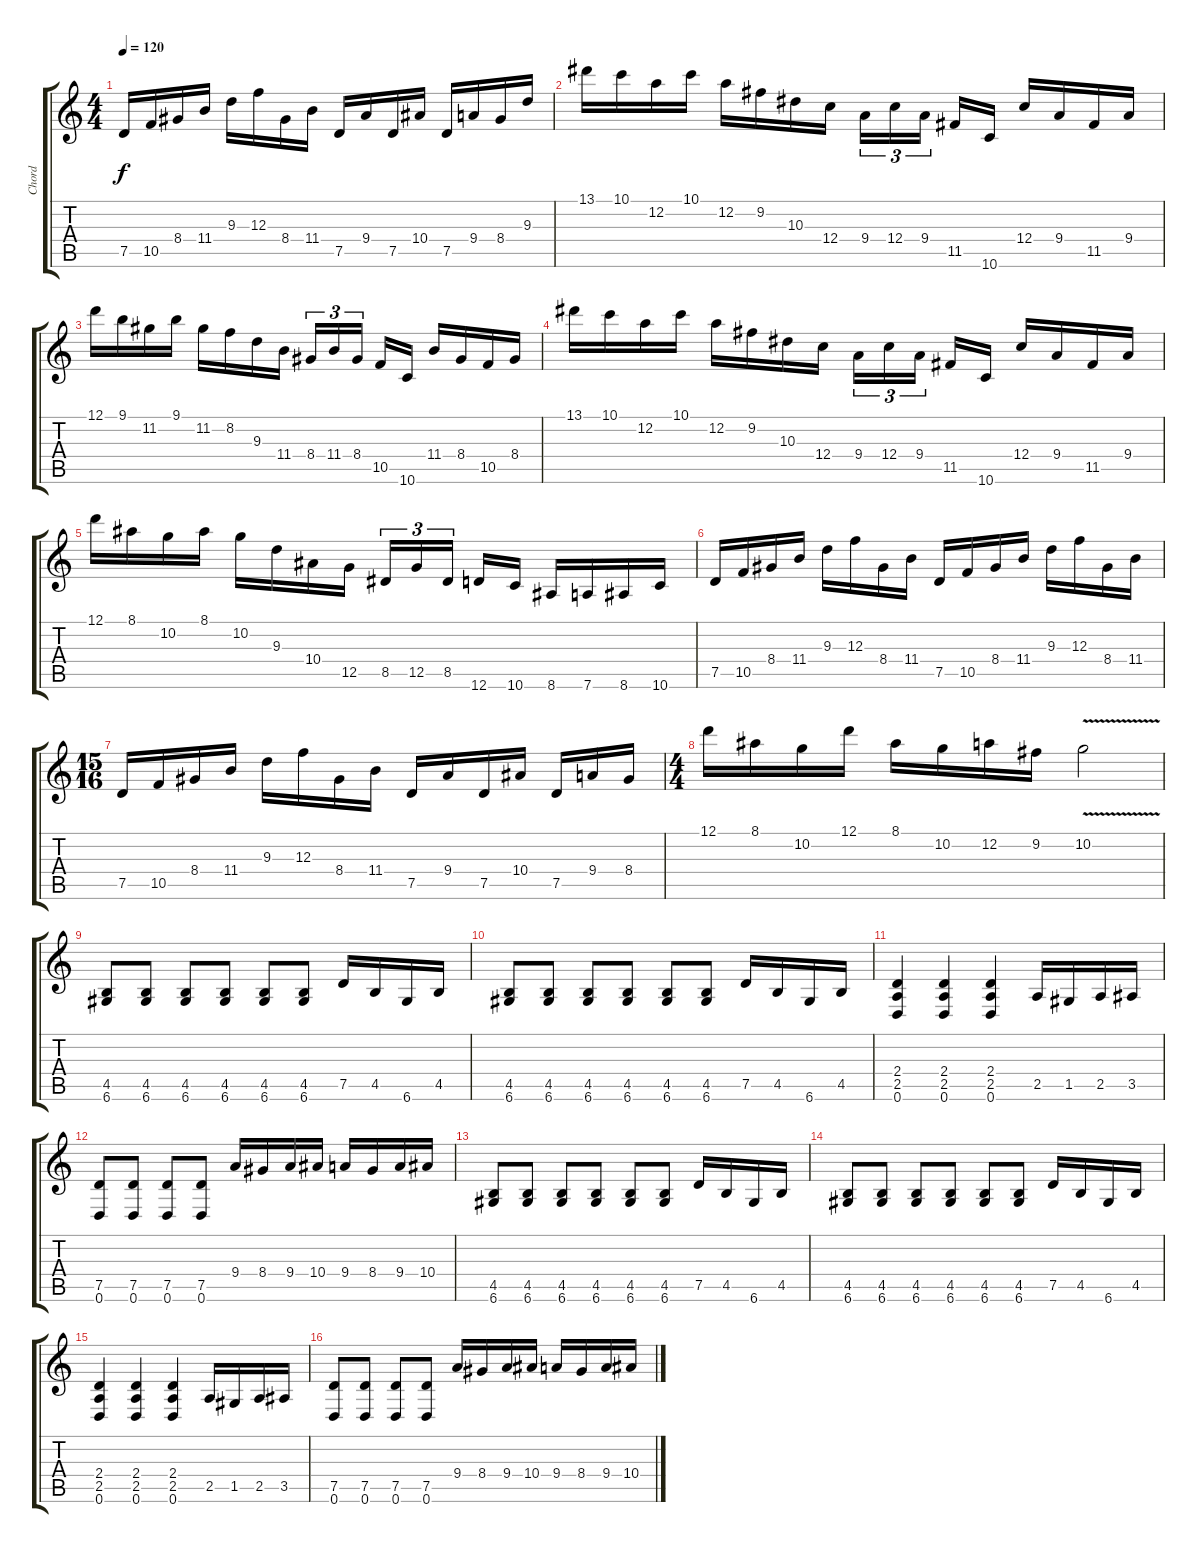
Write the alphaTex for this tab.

\track ("Chord" "Chord") {instrument distortionguitar}
\staff {score tabs}
\tuning (D4 A3 F3 C3 G2 D2) {hide}
\ts (4 4)
\tempo 120
\clef g2
\ks c
7.5.16{dy f} 10.5.16 8.4.16 11.4.16 9.3.16 12.3.16 8.4.16 11.4.16 7.5.16 9.4.16 7.5.16 10.4.16 7.5.16 9.4.16 8.4.16 9.3.16 |
13.1.16 10.1.16 12.2.16 10.1.16 12.2.16 9.2.16 10.3.16 12.4.16 9.4.16{tu (3 2)} 12.4.16{tu (3 2)} 9.4.16{tu (3 2)} 11.5.16 10.6.16 12.4.16 9.4.16 11.5.16 9.4.16 |
12.1.16 9.1.16 11.2.16 9.1.16 11.2.16 8.2.16 9.3.16 11.4.16 8.4.16{tu (3 2)} 11.4.16{tu (3 2)} 8.4.16{tu (3 2)} 10.5.16 10.6.16 11.4.16 8.4.16 10.5.16 8.4.16 |
13.1.16 10.1.16 12.2.16 10.1.16 12.2.16 9.2.16 10.3.16 12.4.16 9.4.16{tu (3 2)} 12.4.16{tu (3 2)} 9.4.16{tu (3 2)} 11.5.16 10.6.16 12.4.16 9.4.16 11.5.16 9.4.16 |
12.1.16 8.1.16 10.2.16 8.1.16 10.2.16 9.3.16 10.4.16 12.5.16 8.5.16{tu (3 2)} 12.5.16{tu (3 2)} 8.5.16{tu (3 2)} 12.6.16 10.6.16 8.6.16 7.6.16 8.6.16 10.6.16 |
7.5.16 10.5.16 8.4.16 11.4.16 9.3.16 12.3.16 8.4.16 11.4.16 7.5.16 10.5.16 8.4.16 11.4.16 9.3.16 12.3.16 8.4.16 11.4.16 |
\ts (15 16)
7.5.16 10.5.16 8.4.16 11.4.16 9.3.16 12.3.16 8.4.16 11.4.16 7.5.16 9.4.16 7.5.16 10.4.16 7.5.16 9.4.16 8.4.16 |
\ts (4 4)
12.1.16 8.1.16 10.2.16 12.1.16 8.1.16 10.2.16 12.2.16 9.2.16 10.2{v}.2 |
(4.5 6.6).8 (4.5 6.6).8 (4.5 6.6).8 (4.5 6.6).8 (4.5 6.6).8 (4.5 6.6).8 7.5.16 4.5.16 6.6.16 4.5.16 |
(4.5 6.6).8 (4.5 6.6).8 (4.5 6.6).8 (4.5 6.6).8 (4.5 6.6).8 (4.5 6.6).8 7.5.16 4.5.16 6.6.16 4.5.16 |
(2.4 2.5 0.6).4 (2.4 2.5 0.6).4 (2.4 2.5 0.6).4 2.5.16 1.5.16 2.5.16 3.5.16 |
(7.5 0.6).8 (7.5 0.6).8 (7.5 0.6).8 (7.5 0.6).8 9.4.16 8.4.16 9.4.16 10.4.16 9.4.16 8.4.16 9.4.16 10.4.16 |
(4.5 6.6).8 (4.5 6.6).8 (4.5 6.6).8 (4.5 6.6).8 (4.5 6.6).8 (4.5 6.6).8 7.5.16 4.5.16 6.6.16 4.5.16 |
(4.5 6.6).8 (4.5 6.6).8 (4.5 6.6).8 (4.5 6.6).8 (4.5 6.6).8 (4.5 6.6).8 7.5.16 4.5.16 6.6.16 4.5.16 |
(2.4 2.5 0.6).4 (2.4 2.5 0.6).4 (2.4 2.5 0.6).4 2.5.16 1.5.16 2.5.16 3.5.16 |
(7.5 0.6).8 (7.5 0.6).8 (7.5 0.6).8 (7.5 0.6).8 9.4.16 8.4.16 9.4.16 10.4.16 9.4.16 8.4.16 9.4.16 10.4.16
